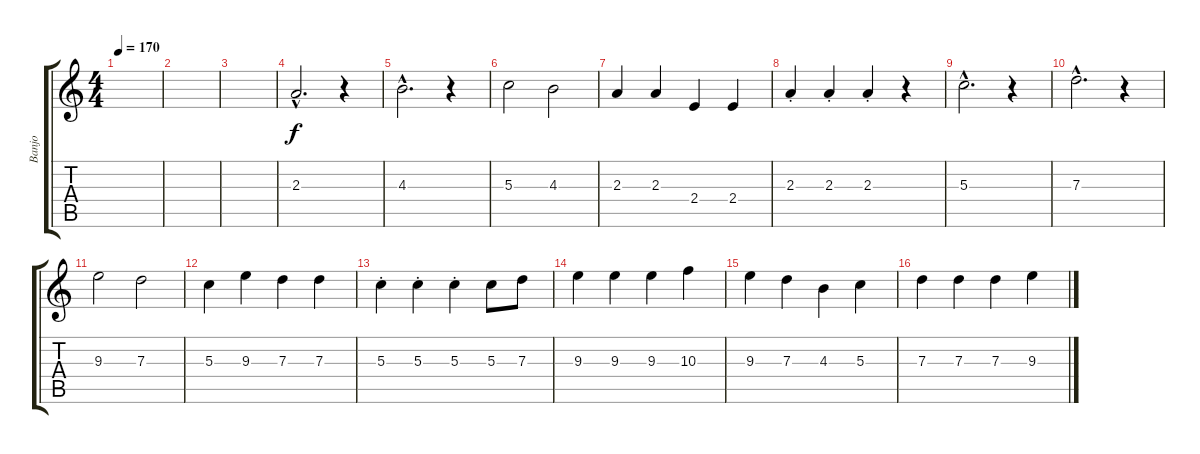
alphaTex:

\track ("Banjo" "Banjo") {instrument banjo}
\staff {score tabs}
\tuning (E4 B3 G3 D3 A2 E2) {hide}
\displaytranspose 12
\ts (4 4)
\tempo 170
\clef g2
\ks c
|
|
|
2.3{hac}.2{d} r.4 |
4.3{hac}.2{d} r.4 |
5.3.2 4.3.2 |
2.3.4 2.3.4 2.4.4 2.4.4 |
2.3{st}.4 2.3{st}.4 2.3{st}.4 r.4 |
5.3{hac}.2{d} r.4 |
7.3{hac}.2{d} r.4 |
9.3.2 7.3.2 |
5.3.4 9.3.4 7.3.4 7.3.4 |
5.3{st}.4 5.3{st}.4 5.3{st}.4 5.3.8 7.3.8 |
9.3.4 9.3.4 9.3.4 10.3.4 |
9.3.4 7.3.4 4.3.4 5.3.4 |
7.3.4 7.3.4 7.3.4 9.3.4
